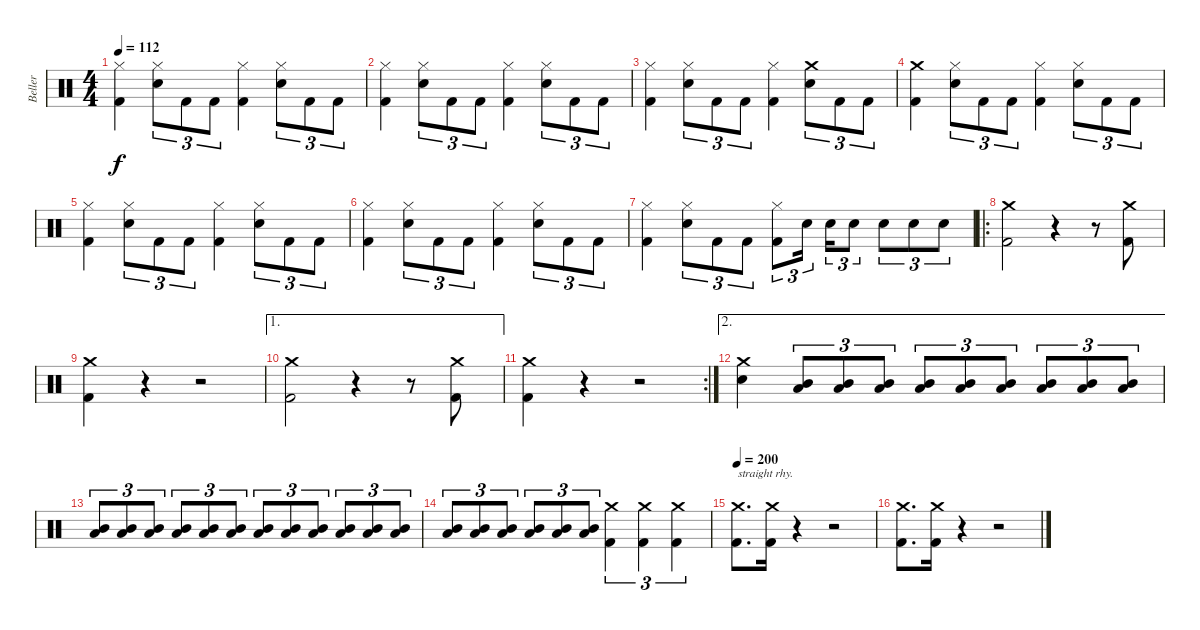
\track ("Beller" "Beller") {instrument percussion}
\staff {score}
\articulation defaults
\ts (4 4)
\tempo 112
\clef neutral
\ks c
("Hi-Hat (closed)" "Kick (hit) 2").4{dy f} ("Hi-Hat (closed)" "Snare (hit) 2").8{tu (3 2)} "Kick (hit) 2".8{tu (3 2)} "Kick (hit) 2".8{tu (3 2)} ("Hi-Hat (closed)" "Kick (hit) 2").4 ("Hi-Hat (closed)" "Snare (hit) 2").8{tu (3 2)} "Kick (hit) 2".8{tu (3 2)} "Kick (hit) 2".8{tu (3 2)} |
("Hi-Hat (closed)" "Kick (hit) 2").4 ("Hi-Hat (closed)" "Snare (hit) 2").8{tu (3 2)} "Kick (hit) 2".8{tu (3 2)} "Kick (hit) 2".8{tu (3 2)} ("Hi-Hat (closed)" "Kick (hit) 2").4 ("Hi-Hat (closed)" "Snare (hit) 2").8{tu (3 2)} "Kick (hit) 2".8{tu (3 2)} "Kick (hit) 2".8{tu (3 2)} |
("Hi-Hat (closed)" "Kick (hit) 2").4 ("Hi-Hat (closed)" "Snare (hit) 2").8{tu (3 2)} "Kick (hit) 2".8{tu (3 2)} "Kick (hit) 2".8{tu (3 2)} ("Hi-Hat (closed)" "Kick (hit) 2").4 ("Crash medium (hit)" "Snare (hit) 2").8{tu (3 2)} "Kick (hit) 2".8{tu (3 2)} "Kick (hit) 2".8{tu (3 2)} |
("Crash medium (hit)" "Kick (hit) 2").4 ("Hi-Hat (closed)" "Snare (hit) 2").8{tu (3 2)} "Kick (hit) 2".8{tu (3 2)} "Kick (hit) 2".8{tu (3 2)} ("Hi-Hat (closed)" "Kick (hit) 2").4 ("Hi-Hat (closed)" "Snare (hit) 2").8{tu (3 2)} "Kick (hit) 2".8{tu (3 2)} "Kick (hit) 2".8{tu (3 2)} |
("Hi-Hat (closed)" "Kick (hit) 2").4 ("Hi-Hat (closed)" "Snare (hit) 2").8{tu (3 2)} "Kick (hit) 2".8{tu (3 2)} "Kick (hit) 2".8{tu (3 2)} ("Hi-Hat (closed)" "Kick (hit) 2").4 ("Hi-Hat (closed)" "Snare (hit) 2").8{tu (3 2)} "Kick (hit) 2".8{tu (3 2)} "Kick (hit) 2".8{tu (3 2)} |
("Hi-Hat (closed)" "Kick (hit) 2").4 ("Hi-Hat (closed)" "Snare (hit) 2").8{tu (3 2)} "Kick (hit) 2".8{tu (3 2)} "Kick (hit) 2".8{tu (3 2)} ("Hi-Hat (closed)" "Kick (hit) 2").4 ("Hi-Hat (closed)" "Snare (hit) 2").8{tu (3 2)} "Kick (hit) 2".8{tu (3 2)} "Kick (hit) 2".8{tu (3 2)} |
("Hi-Hat (closed)" "Kick (hit) 2").4 ("Hi-Hat (closed)" "Snare (hit) 2").8{tu (3 2)} "Kick (hit) 2".8{tu (3 2)} "Kick (hit) 2".8{tu (3 2)} ("Hi-Hat (closed)" "Kick (hit) 2").8{tu (3 2)} "Snare (hit) 2".16{tu (3 2) beam splitsecondary} "Snare (hit) 2".16{tu (3 2)} "Snare (hit) 2".8{tu (3 2)} "Snare (hit) 2".8{tu (3 2)} "Snare (hit) 2".8{tu (3 2)} "Snare (hit) 2".8{tu (3 2)} |
\ro
("Crash medium (hit)" "Kick (hit) 2").2 r.4 r.8 ("Crash medium (hit)" "Kick (hit) 2").8 |
("Crash medium (hit)" "Kick (hit) 2").4 r.4 r.2 |
\ae 1
("Crash medium (hit)" "Kick (hit) 2").2 r.4 r.8 ("Crash medium (hit)" "Kick (hit) 2").8 |
\rc 2
("Crash medium (hit)" "Kick (hit) 2").4 r.4 r.2 |
\ae 2
("Crash medium (hit)" "Snare (hit) 2").4 ("Mid Tom (hit)" "Low Tom (hit)").8{tu (3 2)} ("Mid Tom (hit)" "Low Tom (hit)").8{tu (3 2)} ("Mid Tom (hit)" "Low Tom (hit)").8{tu (3 2)} ("Mid Tom (hit)" "Low Tom (hit)").8{tu (3 2)} ("Mid Tom (hit)" "Low Tom (hit)").8{tu (3 2)} ("Mid Tom (hit)" "Low Tom (hit)").8{tu (3 2)} ("Mid Tom (hit)" "Low Tom (hit)").8{tu (3 2)} ("Mid Tom (hit)" "Low Tom (hit)").8{tu (3 2)} ("Mid Tom (hit)" "Low Tom (hit)").8{tu (3 2)} |
("Mid Tom (hit)" "Low Tom (hit)").8{tu (3 2)} ("Mid Tom (hit)" "Low Tom (hit)").8{tu (3 2)} ("Mid Tom (hit)" "Low Tom (hit)").8{tu (3 2)} ("Mid Tom (hit)" "Low Tom (hit)").8{tu (3 2)} ("Mid Tom (hit)" "Low Tom (hit)").8{tu (3 2)} ("Mid Tom (hit)" "Low Tom (hit)").8{tu (3 2)} ("Mid Tom (hit)" "Low Tom (hit)").8{tu (3 2)} ("Mid Tom (hit)" "Low Tom (hit)").8{tu (3 2)} ("Mid Tom (hit)" "Low Tom (hit)").8{tu (3 2)} ("Mid Tom (hit)" "Low Tom (hit)").8{tu (3 2)} ("Mid Tom (hit)" "Low Tom (hit)").8{tu (3 2)} ("Mid Tom (hit)" "Low Tom (hit)").8{tu (3 2)} |
("Mid Tom (hit)" "Low Tom (hit)").8{tu (3 2)} ("Mid Tom (hit)" "Low Tom (hit)").8{tu (3 2)} ("Mid Tom (hit)" "Low Tom (hit)").8{tu (3 2)} ("Mid Tom (hit)" "Low Tom (hit)").8{tu (3 2)} ("Mid Tom (hit)" "Low Tom (hit)").8{tu (3 2)} ("Mid Tom (hit)" "Low Tom (hit)").8{tu (3 2)} ("Crash medium (hit)" "Kick (hit) 2").4{tu (3 2)} ("Crash medium (hit)" "Kick (hit) 2").4{tu (3 2)} ("Crash medium (hit)" "Kick (hit) 2").4{tu (3 2)} |
\tempo 200
("Crash medium (hit)" "Kick (hit) 2").8{d txt "straight rhy."} ("Crash medium (hit)" "Kick (hit) 2").16 r.4 r.2 |
("Crash medium (hit)" "Kick (hit) 2").8{d} ("Crash medium (hit)" "Kick (hit) 2").16 r.4 r.2
